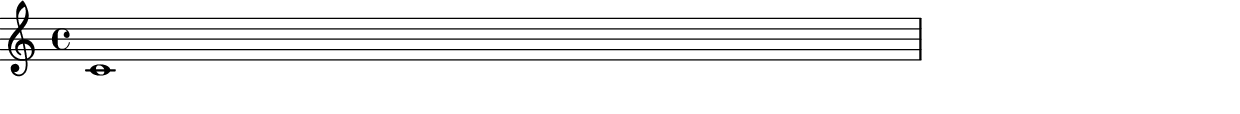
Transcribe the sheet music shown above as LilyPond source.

%% Generated by lilypond-book
%% Options: [exampleindent=10.16\mm,indent=0\mm,line-width=160\mm,paper-height=845.047\pt,paper-width=597.508\pt,papersize='(cons (* 597.508 pt) (* 845.047 pt))]
\include "lilypond-book-preamble.ly"


% ****************************************************************
% Start cut-&-pastable-section
% ****************************************************************

#(ly:set-option 'eps-box-padding 3.000000)



\paper {
  #(set-paper-size '(cons (* 597.508 pt) (* 845.047 pt)))
  indent = 0\mm
  line-width = 160\mm
  % offset the left padding, also add 1mm as lilypond creates cropped
  % images with a little space on the right
  line-width = #(- line-width (* mm  3.000000) (* mm 1))
}

\layout {
  
}




% ****************************************************************
% ly snippet:
% ****************************************************************
\sourcefilename "/lilypond-2.27.0/input/regression/instrument-name-hara-kiri.ly"
\sourcefileline 0
\version "2.21.0"

\header {
  texidoc = "Instrument names are removed when the staves are
killed off.

In this example, the second staff (marked by the bar number 2)
disappears, as does the instrument name."
}
        
\new PianoStaff <<
  \new Staff {
    \override Staff.VerticalAxisGroup.remove-empty = ##t  
    \set PianoStaff.instrumentName = "up"
    \set PianoStaff.shortInstrumentName = "u"
    c'1\break R
  }
>>



% ****************************************************************
% end ly snippet
% ****************************************************************
